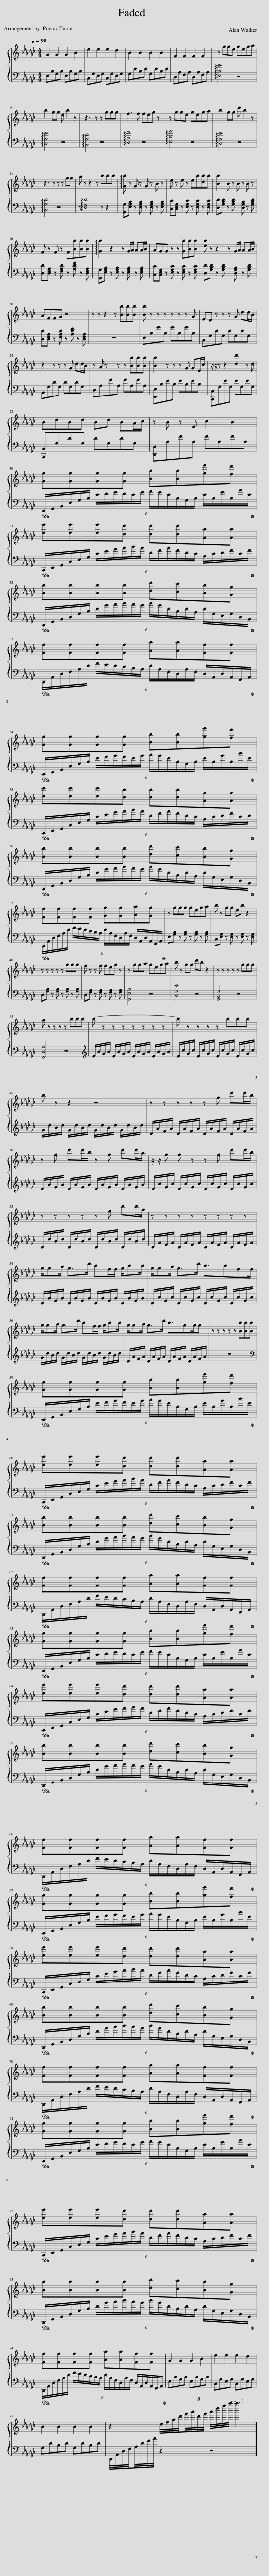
X:1
%%score { 1 | 2 }
L:1/8
Q:1/4=90
M:4/4
I:linebreak $
K:Gb
V:1 treble
V:2 bass
V:1
 G2 G2 G2 B2 | e2 e2 e2 d2 | B2 B2 B2 B2 | F2 F2 F2 F2 | z gge gega |$ %5
 b2 gg e b2 z | z3 z z ggg | f3 f feg z | z gge gega | b2 gg d' b2 z |$ %10
 z3 z z z gg | a z z2 z bbb | !arpeggio![Gb] z G z G z B z | e z e z eb[db]b | [Bb]2 B z B z B z |$ %15
 F z F z F[Bb][Bb][Bb] | !arpeggio![Gb]2 z2 z G/A/ AA/B/ | AGG z z [Gb][Bb][Bb] | [eb] z z2 z G/A/ AA/B/ |$ AFFG z4 | %20
 z z z2 z [Bb][Bb][Bb] | [Bb] z z z z z z G | ED z z z G dd/B/ |$ z2 z z z G dd/B/ | z A/ z x/ z z [Bb][Bb][Bb] | %25
 [Bb]2 z z z G GE/c/ | z/ z/ z z2 [dd']2 z d |$ BdBd Bd BA/c/ | z B z E c2 B2 |$ [Gg][Gg][Gg][Gg] [Bb][Bb][gg'][ff'] |$ %30
 [ee'][ee'][ee'][dd'] [dd'][dd'][Aa][Aa] |$ [Bb][Bb][Bb][Bb] [dd'][cc'][Bb][Gg] |$ [Ff][Ff][Ff][Ff] [Aa][Aa][Ff][Ff] |$ [Gg][Gg][Gg][Gg] [Bb][Bb][gg'][ff'] |$ [ee'][ee'][ee'][dd'] [dd'][dd'][Aa][Aa] |$ %35
 [Bb][Bb][Bb][Bb] [dd'][cc'][Bb][Gg] |$ [Ff][Ff][Ff][Ff] [Gg][Gg][Aa][Gg] | z ggg gega | b z gg eb z2 |$ z z z z z ggg | %40
 f z z f feg z | z gga gega | b z gg d'b z2 | z z z z z ggg |$ a z z z z bbb | %45
 b- z z z z z z z | b z z z z bbb |$ b z z2 z4 | z z z z z g d'd'/b/ |$ z g d'd'/b/ z g d'd'/a/ | %50
 z/ z/ g g z z g d'd'/b/ |$ z z z z z g d'd'/a/ | z z z z z z z z |$ g/ga/ g>d' bf/f/ g/bb/ | g/ga/ g>d' b3/2bff/ |$ %55
 g/ga/ g>d' bf/f/ g/bb/ | g/ga/ g>d' b3/2gg/g | z z z z z [Bb][Bb][Bb] |$ [Gg][Gg][Gg][Gg] [Bb][Bb][gg'][ff'] |$ [ee'][ee'][ee'][dd'] [dd'][dd'][Aa][Aa] |$ %60
 [Bb][Bb][Bb][Bb] [dd'][cc'][Bb][Gg] |$ [Ff][Ff][Ff][Ff] [Aa][Aa][Ff][Ff] |$ [Gg][Gg][Gg][Gg] [Bb][Bb][gg'][ff'] |$ [ee'][ee'][ee'][dd'] [dd'][dd'][Aa][Aa] |$ [Bb][Bb][Bb][Bb] [dd'][cc'][Bb][Gg] |$ %65
 [Ff][Ff][Ff][Ff] [Aa][Aa][Ff][Ff] |$ [Gg][Gg][Gg][Gg] [Bb][Bb][gg'][ff'] |$ [ee'][ee'][ee'][dd'] [dd'][dd'][Aa][Aa] |$ [Bb][Bb][Bb][Bb] [dd'][cc'][Bb][Gg] |$ [Ff][Ff][Ff][Ff] [Aa][Aa][Ff][Ff] |$ %70
 [Gg][Gg][Gg][Gg] [Bb][Bb][gg'][ff'] |$ [ee'][ee'][ee'][dd'] [dd'][dd'][Aa][Aa] |$ [Bb][Bb][Bb][Bb] [dd'][cc'][Bb][Gg] |$ [Ff][Ff][Ff][Ff] [Aa][Aa][Ff][Ff] | G2 G2 G2 B2 | %75
 e2 e2 e2 d2 |$ B2 B2 B2 B2 | z2 d/4f/4a/4d'/4f'/4a'/4!8va(!d''/4f''/4 a''/4d'''/4f'''/4a'''/4- a'''3!8va)! |] %78
V:2
 E,B,G,B, E,B,G,B, | C,G,E,G, C,G,E,G, | G,DB,D G,DB,D | D,A,F,A, D,A,F,A, | !arpeggio![E,B,G]4 z4 |$ %5
 !arpeggio![C,G,E]4 z4 | !arpeggio![B,,G,D]4 z4 | !arpeggio![D,A,F]4 z4 | !arpeggio![E,B,G]4 z4 | !arpeggio![C,G,E]4 z4 |$ %10
 !arpeggio![B,,G,D]4 z4 | z !arpeggio![D,F,D]4 z z2 | [G,,G,][E,G,B,] z [E,G,B,] z [E,G,B,] z [E,G,B,] | [C,C][C,E,G,] z [E,G,C] z [E,G,C] z [E,G,C] | [D,D][G,B,D] z [G,B,D] x [D,G,B,] z [G,B,D] |$ %15
 [D,D][D,F,A,] z [F,A,D] z [A,DF] z [D,F,A,] | [G,,G,][E,G,B,] z [E,G,B,] z [E,G,B,] z [E,G,B,] | [C,C][C,E,G,] z [E,G,C] z [E,G,C] z [E,G,C] | [D,D][G,B,D] z [G,B,D] x [D,G,B,] z [G,B,D] |$ [D,D][D,F,A,] z [F,A,D] z [A,DF] z [D,F,A,] | %20
 z8 | E,B,GB, GB,GB, | C,G,DG, DG,DG, |$ B,,G,DG, DG,DG, | D,A,FA, FA,FA, | %25
 [E,,E,]B,EB, EB,EB, | [C,,C,]G,EG, EG,EG, |$ [B,,,B,,]G,DG, DG,DG, | [D,,D,]A,FA, FA,FA, |$!ped! (6:4:24E,,/G,,/B,,/E,/G,/B,/ E/F/G/F/E/G/ A/G/E/B,/G,/B,/ E/B,/G/B,/B/E/!ped-up! |$ %30
!ped! (6:4:24C,,/E,,/G,,/C,/E,/G,/ C/E/G/A/B/A/ D/F/A/F/D/C/ A,/C/D/F/C/F/!ped-up! |$!ped! (6:4:24D,,/G,,/B,,/D,/G,/B,/ D/G/A/B/A/G/ B/G/D/B,/D/A,/ D/G,/E,/G,/D,/B,,/!ped-up! |$!ped! (6:4:24D,,/A,,/D,/F,/A,/D/ F/E/D/C/B,/A,/ D/A,/F,/D,/A,/F,/ D,/A,,/D,/A,,/F,,/A,,/!ped-up! |$!ped! (6:4:24E,,/G,,/B,,/E,/G,/B,/ E/F/G/F/E/G/ A/G/E/B,/G,/B,/ E/B,/G/B,/B/E/!ped-up! |$!ped! (6:4:24C,,/E,,/G,,/C,/E,/G,/ C/E/G/A/B/A/ D/F/A/F/D/C/ A,/C/D/F/C/D/!ped-up! |$ %35
!ped! (6:4:24D,,/G,,/B,,/D,/G,/B,/ D/G/A/B/A/G/ B/G/D/B,/D/A,/ D/G,/E,/G,/D,/B,,/!ped-up! |$!ped! (6:4:24D,,/A,,/D,/F,/A,/D/ F/E/D/C/B,/A,/ D/A,/F,/D,/A,/F,/ D,/A,,/D,/A,,/F,,/A,,/!ped-up! | E,[G,B,] z [G,B,] z [G,B,] z [G,B,] | C,[E,G,] z [E,G,] z [E,G,] z [E,G,] |$ D,[G,B,] z [G,B,] z [G,B,] z [G,B,] | %40
 D,[F,A,] z [F,A,] z [F,A,] z [F,A,] | [G,,E,B,]4 z4 | [C,G,E]4 z4 | [G,,B,,G,]4 z4 |$ [F,,D,A,]4 z4 | %45
[K:treble] E/B/G/B/ E/B/G/B/ E/B/G/B/ E/B/G/B/ | E/c/G/c/ E/c/G/c/ E/c/G/c/ E/c/G/c/ |$ G/d/B/d/ G/d/B/d/ G/d/B/d/ G/d/B/d/ | D/A/F/A/ D/A/F/A/ D/A/F/A/ D/A/F/A/ |$ E/B/G/B/ E/B/G/B/ E/B/G/B/ E/B/G/B/ | %50
 E/c/G/c/ E/c/G/c/ E/c/G/c/ E/c/G/c/ |$ D/d/B/d/ D/d/B/d/ D/d/B/d/ D/d/B/d/ | D/A/F/A/ D/A/F/A/ D/A/F/A/ D/A/F/A/ |$ E/B/G/B/ E/B/G/B/ E/B/G/B/ E/B/G/B/ | E/c/G/c/ E/c/G/c/ E/c/G/c/ E/c/G/c/ |$ %55
 G/d/B/d/ G/d/B/d/ G/d/B/d/ G/d/B/d/ | D/A/F/A/ D/A/F/A/ D/A/F/A/ D/A/F/A/ | z8 |$[K:bass]!ped! (6:4:24E,,/G,,/B,,/E,/G,/B,/ E/F/G/F/E/G/ A/G/E/B,/G,/B,/ E/B,/G/B,/B/E/!ped-up! |$!ped! (6:4:24C,,/E,,/G,,/C,/E,/G,/ C/E/G/A/B/A/ D/F/A/F/D/C/ A,/C/D/F/C/F/!ped-up! |$ %60
!ped! (6:4:24D,,/G,,/B,,/D,/G,/B,/ D/G/A/B/A/G/ B/G/D/B,/D/A,/ D/G,/E,/G,/D,/B,,/!ped-up! |$!ped! (6:4:24D,,/A,,/D,/F,/A,/D/ F/E/D/C/B,/A,/ D/A,/F,/D,/A,/F,/ D,/A,,/D,/A,,/F,,/A,,/!ped-up! |$!ped! (6:4:24E,,/G,,/B,,/E,/G,/B,/ E/F/G/F/E/G/ A/G/E/B,/G,/B,/ E/B,/G/B,/B/E/!ped-up! |$!ped! (6:4:24C,,/E,,/G,,/C,/E,/G,/ C/E/G/A/B/A/ D/F/A/F/D/C/ A,/C/D/F/C/F/!ped-up! |$!ped! (6:4:24D,,/G,,/B,,/D,/G,/B,/ D/G/A/B/A/G/ B/G/D/B,/D/A,/ D/G,/E,/G,/D,/B,,/!ped-up! |$ %65
!ped! (6:4:24D,,/A,,/D,/F,/A,/D/ F/E/D/C/B,/A,/ D/A,/F,/D,/A,/F,/ D,/A,,/D,/A,,/F,,/A,,/!ped-up! |$!ped! (6:4:24E,,/G,,/B,,/E,/G,/B,/ E/F/G/F/E/G/ A/G/E/B,/G,/B,/ E/B,/G/B,/B/E/!ped-up! |$!ped! (6:4:24C,,/E,,/G,,/C,/E,/G,/ C/E/G/A/B/A/ D/F/A/F/D/C/ A,/C/D/F/C/F/!ped-up! |$!ped! (6:4:24D,,/G,,/B,,/D,/G,/B,/ D/G/A/B/A/G/ B/G/D/B,/D/A,/ D/G,/E,/G,/D,/B,,/!ped-up! |$!ped! (6:4:24D,,/A,,/D,/F,/A,/D/ F/E/D/C/B,/A,/ D/A,/F,/D,/A,/F,/ D,/A,,/D,/A,,/F,,/A,,/!ped-up! |$ %70
!ped! (6:4:24E,,/G,,/B,,/E,/G,/B,/ E/F/G/F/E/G/ A/G/E/B,/G,/B,/ E/B,/G/B,/B/E/!ped-up! |$!ped! (6:4:24C,,/E,,/G,,/C,/E,/G,/ C/E/G/A/B/A/ D/F/A/F/D/C/ A,/C/D/F/C/F/!ped-up! |$!ped! (6:4:24D,,/G,,/B,,/D,/G,/B,/ D/G/A/B/A/G/ B/G/D/B,/D/A,/ D/G,/E,/G,/D,/B,,/!ped-up! |$!ped! (6:4:24D,,/A,,/D,/F,/A,/D/ F/E/D/C/B,/A,/ D/A,/F,/D,/A,/F,/ D,/A,,/D,/A,,/F,,/A,,/!ped-up! | E,B,G,B, E,B,G,B, | %75
 C,G,E,G, C,G,E,G, |$ G,DB,D G,DB,D | D,,/4A,,/4D,/4F,/4A,/4D/4F/4A/4 z2 z4 |] %78
